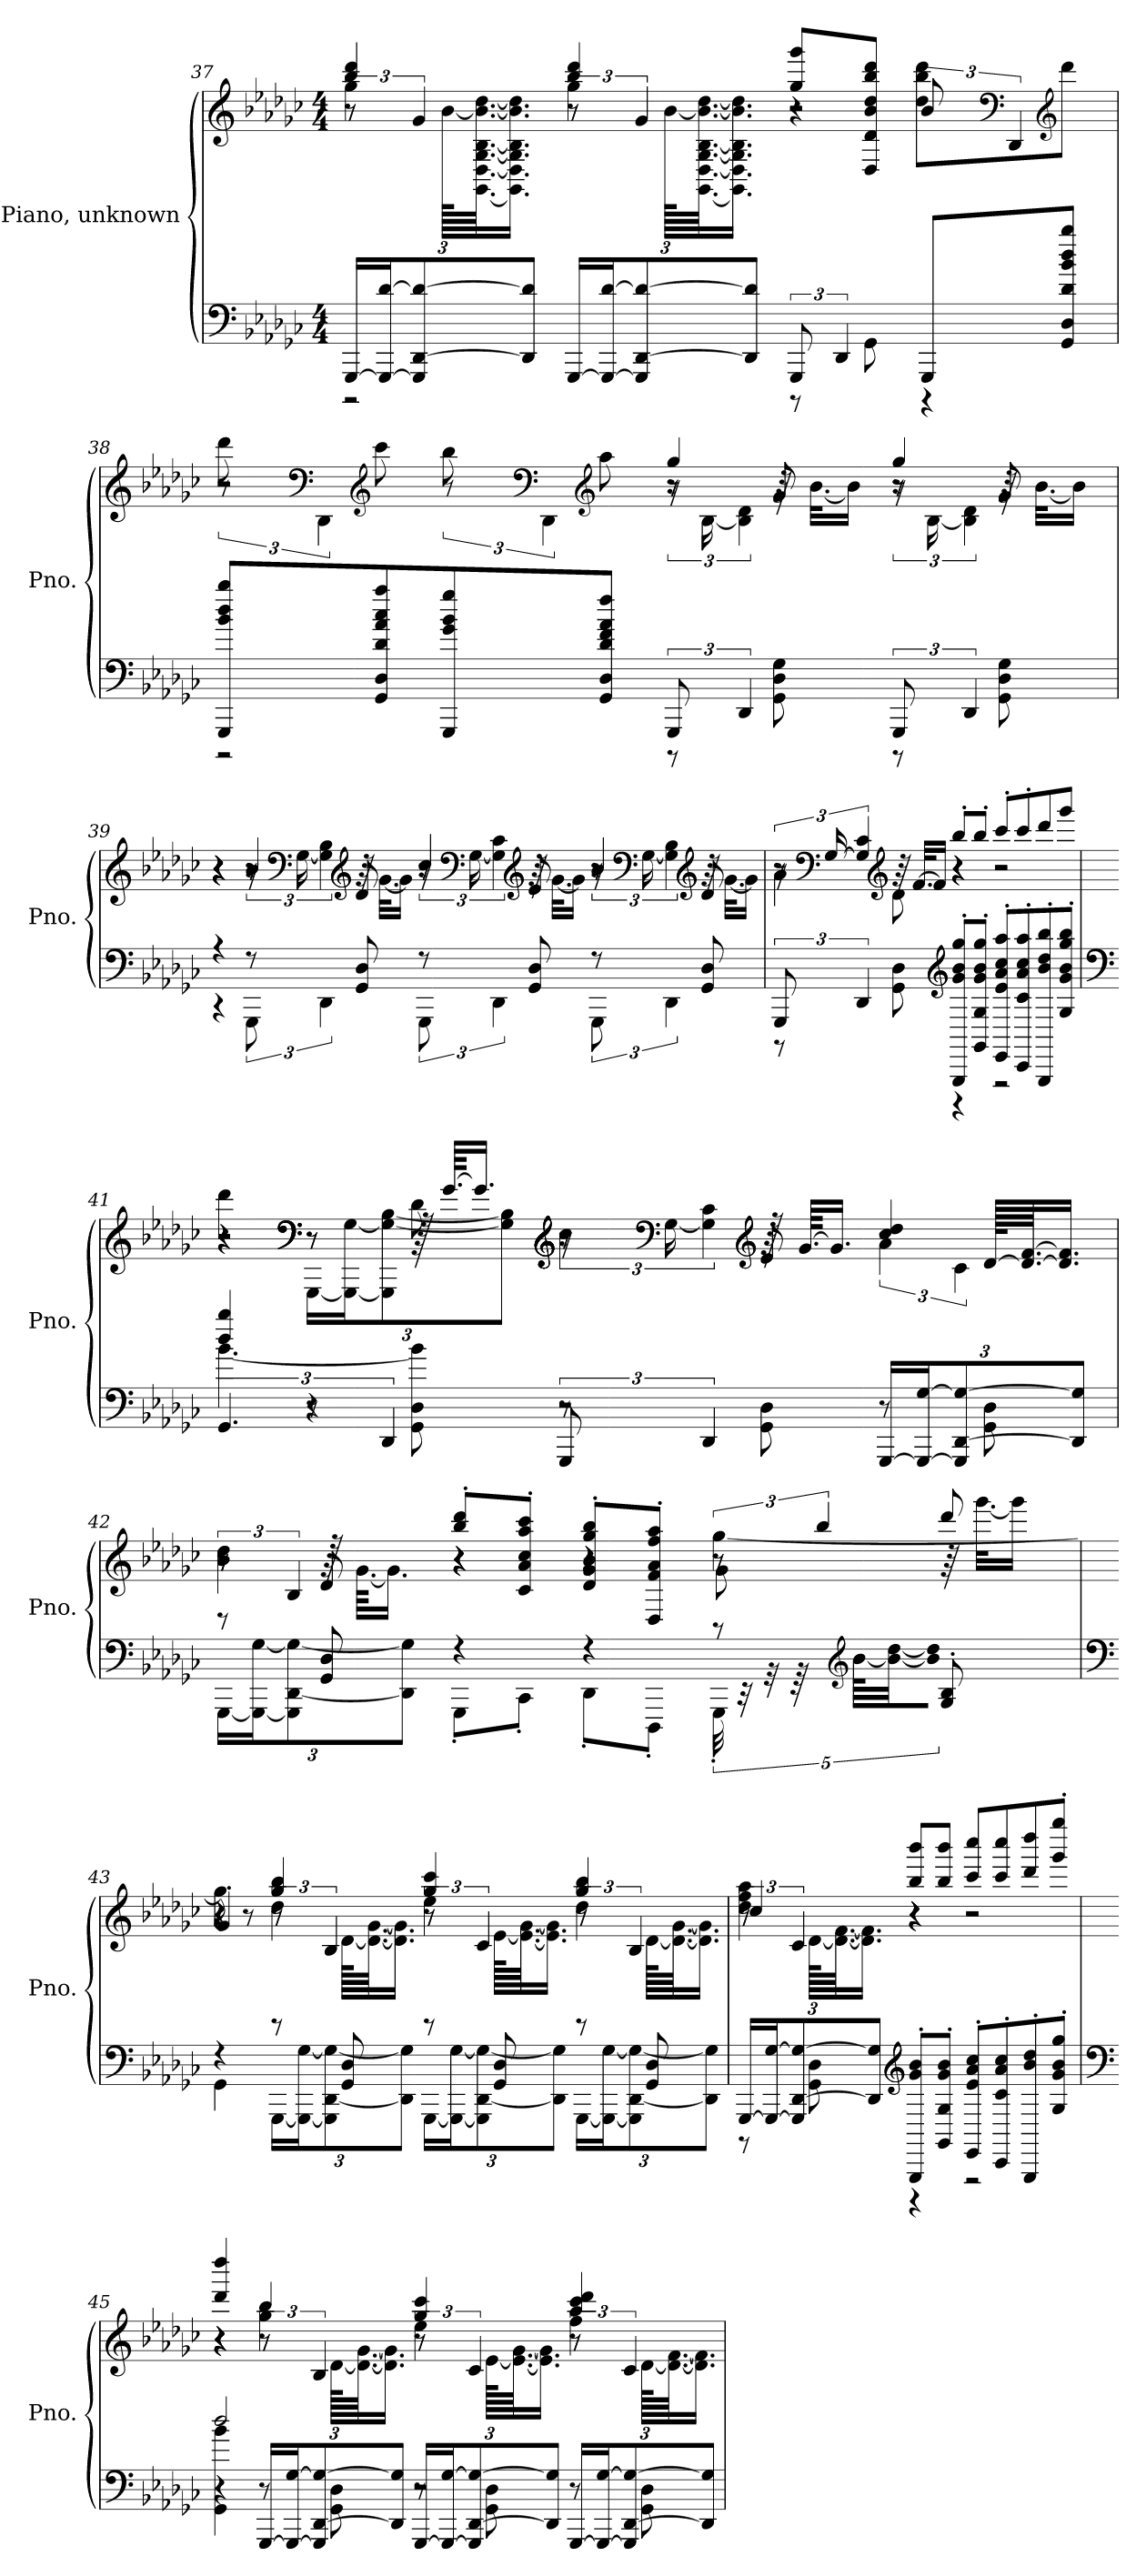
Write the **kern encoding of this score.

**kern	**kern
*part1	*part1
*staff2	*staff1
*I"Piano, unknown	*
*I'Pno.	*
!!LO:LB:g=z
*clefF4	*clefG2
*k[b-e-a-d-g-c-]	*k[b-e-a-d-g-c-]
*M4/4	*M4/4
*Xbrackettup	*
=37	=37
*^	*^
*	*	*	*^
*	*	*	*	*^
[24GGG-/LL	2r	4bb-/ 4ddd-/	4gg-\	12r	8r
24GGG-/_ [24d-/J	.	.	.	.	.
12GGG-/] [12DD-/ 12d-/_	.	.	.	6g-/	.
.	.	.	.	.	[128b-\KLLLL
.	.	.	.	.	[64.GG-\ [64.D-\ [64.G-\ [64.B-\ 64.b-\_ [64.dd-\JJ
.	.	.	.	.	16.GG-\] 16.D-\] 16.G-\] 16.B-\] 16.b-\] 16.dd-\]JJ
12DD-/] 12d-/]J	.	.	.	.	.
[24GGG-/LL	.	4bb-/ 4ddd-/	4gg-\	12r	8r
24GGG-/_ [24d-/J	.	.	.	.	.
12GGG-/] [12DD-/ 12d-/_	.	.	.	6g-/	.
.	.	.	.	.	[128b-\KLLLL
.	.	.	.	.	[64.GG-\ [64.D-\ [64.G-\ [64.B-\ 64.b-\_ [64.dd-\JJ
.	.	.	.	.	16.GG-\] 16.D-\] 16.G-\] 16.B-\] 16.b-\] 16.dd-\]JJ
12DD-/] 12d-/]J	.	.	.	.	.
*brackettup	*	*	*	*	*
12GGG-/	8r	2r	2r	8gg-/ 8ggg-/L	4r
6DD-/	.	.	.	.	.
.	8GG-\	.	.	8D-/ 8d-/ 8b-/ 8dd-/ 8bb-/ 8ddd-/J	.
8GGG-/L	4r	.	.	12b-/	8dd-\ 8bb-\ 8ddd-\L
*	*	*clefF4	*	*	*
.	.	.	.	6DD-/	.
*	*	*clefG2	*	*	*
8GG-/ 8D-/ 8d-/ 8b-/ 8dd-/ 8bb-/J	.	.	.	.	8ddd-\J
!!LO:LB:g=z	!!	!!	!!
=38	=38	=38	=38	=38	=38
8GGG-/ 8b-/ 8dd-/ 8bb-/L	2r	2r	8r	2r	12ddd-\
*	*	*clefF4	*	*	*
.	.	.	.	.	6DD-\
*	*	*clefG2	*	*	*
8GG-/ 8D-/ 8d-/ 8a-/ 8cc-/ 8aa-/	.	.	8ccc-\	.	.
8GGG-/ 8g-/ 8b-/ 8gg-/	.	.	8r	.	12bb-\
*	*	*clefF4	*	*	*
.	.	.	.	.	6DD-\
*	*	*clefG2	*	*	*
8GG-/ 8D-/ 8d-/ 8f/ 8a-/ 8ff/J	.	.	8aa-\	.	.
12GGG-/	8r	4gg-/	8r	8r	24r
.	.	.	.	.	[24B-\
6DD-/	.	.	.	.	6B-\] 6d-\
.	8GG-\ 8D-\ 8G-\	.	64r	8g-/	.
.	.	.	[32.b-\KLL	.	.
.	.	.	16b-\JJ]	.	.
12GGG-/	8r	4gg-/	8r	8r	24r
.	.	.	.	.	[24B-\
6DD-/	.	.	.	.	6B-\] 6d-\
.	8GG-\ 8D-\ 8G-\	.	64r	8g-/	.
.	.	.	[32.b-\KLL	.	.
.	.	.	16b-\JJ]	.	.
!!LO:LB:g=z	!!	!!	!!
=39	=39	=39	=39	=39	=39
4r	4r	4r	4r	4r	4r
8r	12GGG-\	4b-/	8r	8r	24r
*	*	*clefF4	*	*	*
.	.	.	.	.	[24G-\
.	6DD-\	.	.	.	6G-\] 6B-\
*	*	*clefG2	*	*	*
8GG-/ 8D-/	.	.	64r	8d-/	.
.	.	.	[32.g-\KLL	.	.
.	.	.	16g-\JJ]	.	.
8r	12GGG-\	4cc-/	8r	8r	24r
*	*	*clefF4	*	*	*
.	.	.	.	.	[24G-\
.	6DD-\	.	.	.	6G-\] 6c-\
*	*	*clefG2	*	*	*
8GG-/ 8D-/	.	.	64r	8e-/	.
.	.	.	[32.g-\KLL	.	.
.	.	.	16g-\JJ]	.	.
8r	12GGG-\	4b-/	8r	8r	24r
*	*	*clefF4	*	*	*
.	.	.	.	.	[24G-\
.	6DD-\	.	.	.	6G-\] 6B-\
*	*	*clefG2	*	*	*
8GG-/ 8D-/	.	.	64r	8d-/	.
.	.	.	[32.g-\KLL	.	.
.	.	.	16g-\JJ]	.	.
!!LO:LB:g=z	!!	!!	!!
=40	=40	=40	=40	=40	=40
12GGG-/	8r	24r	4a-\	8r	8r
*	*	*clefF4	*	*	*
.	.	[24G-/	.	.	.
6DD-/	.	6G-/] 6c-/	.	.	.
*	*	*clefG2	*	*	*
.	8GG-\ 8D-\	.	.	64r	8d-\
.	.	.	.	[32.f/KLL	.
.	.	.	.	16f/JJ]	.
*clefG2	*	*	*	*	*
8GGG-/' 8g-/' 8b-/' 8gg-/'L	4r	8bb-'/L	4r	4r	4r
8GG-/' 8G-/' 8g-/' 8b-/' 8gg-/'J	.	8bb-'/J	.	.	.
8EE-/' 8e-/' 8a-/' 8cc-/' 8aa-/'L	2r	8ccc-'/L	2r	2r	2r
8CC-/' 8c-/' 8a-/' 8cc-/' 8aa-/'	.	8ccc-'/	.	.	.
8GGG-/' 8b-/' 8dd-/' 8bb-/'	.	8ddd-/	.	.	.
8G-/' 8g-/' 8b-/' 8gg-/' 8bb-/'J	.	8ggg-/J	.	.	.
*v	*v	*	*	*	*
!!LO:PB:g=z	!!	!!	!!
=41	=41	=41	=41	=41
*clefF4	*	*	*	*
*^	*	*	*	*
*	*^	*	*	*	*
4dd-/ 4bb-/	[4.b-\	6.GG-/	2r	4r	4r	4ddd-\
*	*	*	*clefF4	*	*	*
*	*	*	*	*	*	*Xbrackettup
4r	.	12r	.	8r	8r	[24GGG-\LL
.	.	.	.	.	.	24GGG-\_ [24G-\J
.	.	6DD-/	.	.	.	12GGG-\] 12G-\_ [12B-\
.	8GG-\ 8D-\ 8b-\]	.	.	8d-\	128r	.
.	.	.	.	.	[64.g-/KKLL	.
.	.	.	.	.	16.g-/JJ]	.
.	.	.	.	.	.	12G-\] 12B-\]J
*	*	*	*clefG2	*	*	*
*	*	*	*	*	*	*brackettup
2r	8r	12GGG-/	8r	4cc-\	8r	24r
*	*	*	*clefF4	*	*	*
.	.	.	.	.	.	[24G-\
.	.	6DD-/	.	.	.	6G-\] 6c-\
*	*	*	*clefG2	*	*	*
.	8GG-\ 8D-\	.	8e-/	.	128r	.
.	.	.	.	.	[64.g-/KKLL	.
.	.	.	.	.	16.g-/JJ]	.
*	*	*Xbrackettup	*	*	*	*
.	8r	[24GGG-/LL	4cc-/ 4dd-/	4a-\	8r	12r
.	.	24GGG-/_ [24G-/J	.	.	.	.
.	.	12GGG-/] [12DD-/ 12G-/_	.	.	.	6c-\
.	8GG-\ 8D-\	.	.	.	[128d-/KLLLL	.
.	.	.	.	.	64.d-/_ [64.f/JJ	.
.	.	.	.	.	16.d-/] 16.f/]JJ	.
.	.	12DD-/] 12G-/]J	.	.	.	.
*	*v	*v	*	*	*	*
!!LO:LB:g=z	!!	!!	!!
=42	=42	=42	=42	=42	=42
8r	[24GGG-\LL	8r	4b-\ 4dd-\	12r	8r
.	24GGG-\_ [24G-\J	.	.	.	.
.	12GGG-\] [12DD-\ 12G-\_	.	.	6B-/	.
8GG-/ 8D-/	.	8d-/	.	.	128r
.	.	.	.	.	[64.g-\KKLL
.	.	.	.	.	16.g-\JJ]
.	12DD-\] 12G-\]J	.	.	.	.
4r	8GGG-'\L	4r	4r	8bb-/' 8ddd-/'L	4r
.	8CC-'\J	.	.	8c-/' 8a-/' 8cc-/' 8aa-/' 8ccc-/'J	.
4r	8DD-'\L	4r	4r	8d-/' 8g-/' 8b-/' 8gg-/' 8bb-/'L	4r
.	8DDD-'\J	.	.	8D-/' 8f/' 8a-/' 8ff/' 8aa-/'J	.
*	*brackettup	*	*	*	*
8r	40GGG-'\	8r	[4gg-\	12r	8g-\
.	40r	.	.	.	.
.	40r	.	.	.	.
.	80r	.	.	.	.
.	.	.	.	6bb-/	.
*clefG2	*	*	*	*	*
.	[80b-\KLLL	.	.	.	.
.	40b-\_ [40dd-\JJ	.	.	.	.
8G-/' 8B-/'	8b-\] 8dd-\]J	8ddd-/	.	.	64r
.	.	.	.	.	[32.ggg-\KLL
.	.	.	.	.	16ggg-\JJ]
!!LO:LB:g=z	!!	!!	!!
=43	=43	=43	=43	=43	=43
*clefF4	*	*	*	*	*
4r	4GG-\	4r	8gg-\]	4g-'/	4r
.	.	.	8r	.	.
*	*Xbrackettup	*	*	*	*
8r	[24GGG-\LL	4gg-/ 4bb-/	4dd-\	12r	8r
.	24GGG-\_ [24G-\J	.	.	.	.
.	12GGG-\] [12DD-\ 12G-\_	.	.	6B-/	.
8GG-/ 8D-/	.	.	.	.	[128d-\KLLLL
.	.	.	.	.	64.d-\_ [64.g-\JJ
.	.	.	.	.	16.d-\] 16.g-\]JJ
.	12DD-\] 12G-\]J	.	.	.	.
8r	[24GGG-\LL	4gg-/ 4ccc-/	4ee-\	12r	8r
.	24GGG-\_ [24G-\J	.	.	.	.
.	12GGG-\] [12DD-\ 12G-\_	.	.	6c-/	.
8GG-/ 8D-/	.	.	.	.	[128e-\KLLLL
.	.	.	.	.	64.e-\_ [64.g-\JJ
.	.	.	.	.	16.e-\] 16.g-\]JJ
.	12DD-\] 12G-\]J	.	.	.	.
8r	[24GGG-\LL	4gg-/ 4bb-/	4dd-\	12r	8r
.	24GGG-\_ [24G-\J	.	.	.	.
.	12GGG-\] [12DD-\ 12G-\_	.	.	6B-/	.
8GG-/ 8D-/	.	.	.	.	[128d-\KLLLL
.	.	.	.	.	64.d-\_ [64.g-\JJ
.	.	.	.	.	16.d-\] 16.g-\]JJ
.	12DD-\] 12G-\]J	.	.	.	.
!!LO:LB:g=z	!!	!!	!!
=44	=44	=44	=44	=44	=44
[24GGG-/LL	8r	12r	4dd-\ 4ff\ 4aa-\	4cc-/	8r
24GGG-/_ [24G-/J	.	.	.	.	.
12GGG-/] [12DD-/ 12G-/_	.	6c-/	.	.	.
.	8GG-\ 8D-\	.	.	.	[128d-\KLLLL
.	.	.	.	.	64.d-\_ [64.f\JJ
.	.	.	.	.	16.d-\] 16.f\]JJ
12DD-/] 12G-/]J	.	.	.	.	.
*clefG2	*	*	*	*	*
8GGG-/' 8g-/' 8b-/'L	4r	8bb-/ 8bbb-/L	4r	4r	4r
8GG-/' 8G-/' 8g-/' 8b-/'J	.	8bb-/ 8bbb-/J	.	.	.
8EE-/' 8e-/' 8a-/' 8cc-/'L	2r	8ccc-/ 8cccc-/L	2r	2r	2r
8CC-/' 8c-/' 8a-/' 8cc-/'	.	8ccc-/ 8cccc-/	.	.	.
8GGG-/' 8b-/' 8dd-/'	.	8ddd-/ 8dddd-/	.	.	.
8G-/' 8g-/' 8b-/' 8gg-/'J	.	8ggg-/' 8gggg-/'J	.	.	.
*v	*v	*	*	*	*
!!LO:LB:g=z	!!	!!	!!
=45	=45	=45	=45	=45
*clefF4	*	*	*	*
*^	*	*	*	*
*	*^	*	*	*	*
2dd-/	4GG-\ 4b-\	4r	4r	4r	4ddd-/ 4dddd-/	4r
.	8r	[24GGG-/LL	4bb-/	4gg-\	12r	8r
.	.	24GGG-/_ [24G-/J	.	.	.	.
.	.	12GGG-/] [12DD-/ 12G-/_	.	.	6B-/	.
.	8GG-\ 8D-\	.	.	.	.	[128d-\KLLLL
.	.	.	.	.	.	64.d-\_ [64.g-\JJ
.	.	.	.	.	.	16.d-\] 16.g-\]JJ
.	.	12DD-/] 12G-/]J	.	.	.	.
2r	8r	[24GGG-/LL	4gg-/ 4ccc-/	4ee-\	12r	8r
.	.	24GGG-/_ [24G-/J	.	.	.	.
.	.	12GGG-/] [12DD-/ 12G-/_	.	.	6c-/	.
.	8GG-\ 8D-\	.	.	.	.	[128e-\KLLLL
.	.	.	.	.	.	64.e-\_ [64.g-\JJ
.	.	.	.	.	.	16.e-\] 16.g-\]JJ
.	.	12DD-/] 12G-/]J	.	.	.	.
.	8r	[24GGG-/LL	4aa-/ 4ccc-/ 4ddd-/	4ff\	12r	8r
.	.	24GGG-/_ [24G-/J	.	.	.	.
.	.	12GGG-/] [12DD-/ 12G-/_	.	.	6c-/	.
.	8GG-\ 8D-\	.	.	.	.	[128d-\KLLLL
.	.	.	.	.	.	64.d-\_ [64.f\JJ
.	.	.	.	.	.	16.d-\] 16.f\]JJ
.	.	12DD-/] 12G-/]J	.	.	.	.
*v	*v	*v	*	*	*	*
*	*v	*v	*v	*v
=	=
*-	*-
